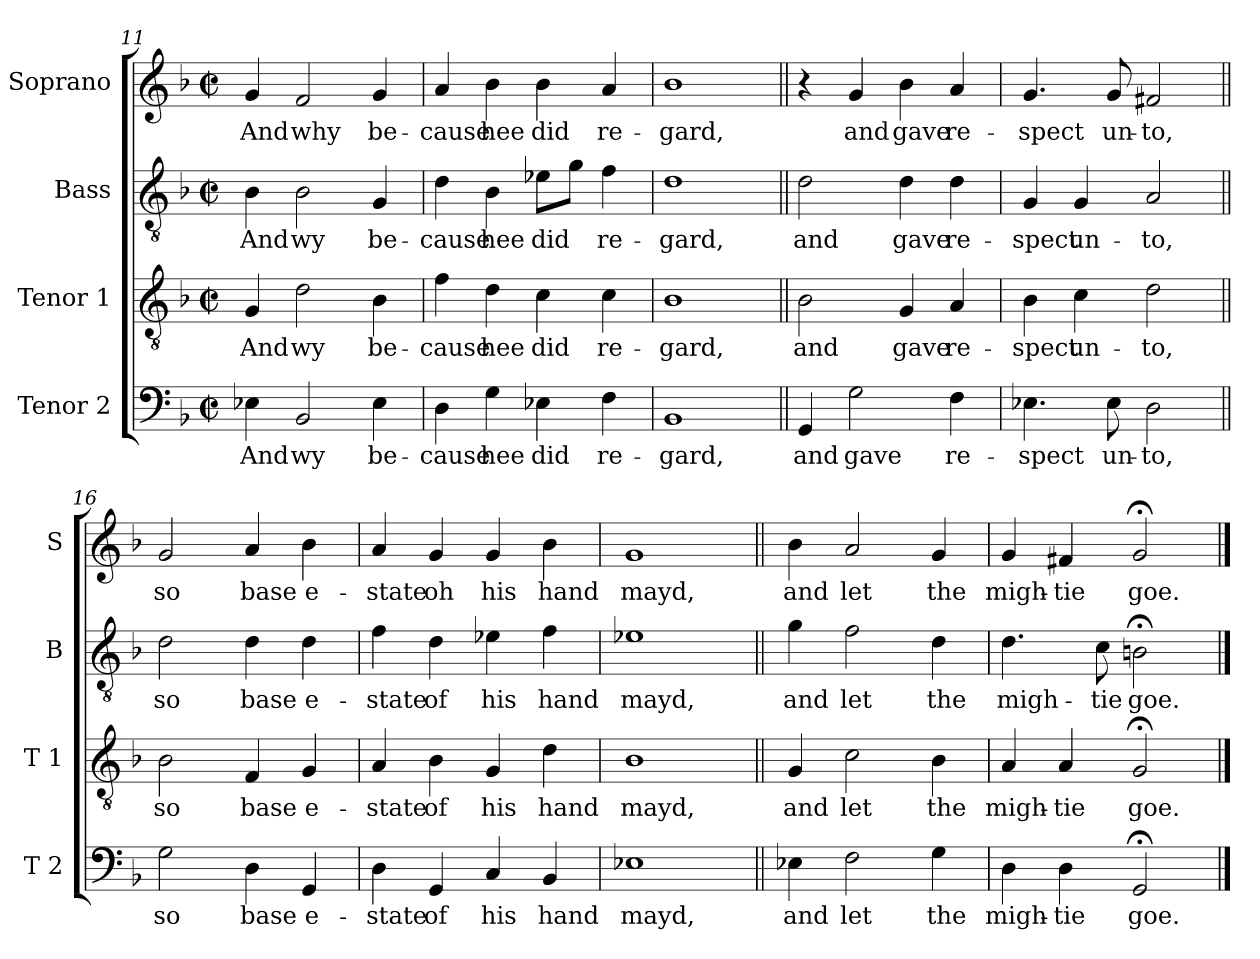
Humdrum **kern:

**kern	**text	**kern	**text	**kern	**text	**kern	**text
*part4	*part4	*part3	*part3	*part2	*part2	*part1	*part1
*staff4	*staff4	*staff3	*staff3	*staff2	*staff2	*staff1	*staff1
*I"Tenor 2	*	*I"Tenor 1	*	*I"Bass	*	*I"Soprano	*
*I'T 2	*	*I'T 1	*	*I'B	*	*I'S	*
!!LO:LB:g=z
*clefF4	*	*clefGv2	*	*clefGv2	*	*clefG2	*
*k[b-]	*	*k[b-]	*	*k[b-]	*	*k[b-]	*
*M2/2	*	*M2/2	*	*M2/2	*	*M2/2	*
*met(c|)	*	*met(c|)	*	*met(c|)	*	*met(c|)	*
=11	=11	=11	=11	=11	=11	=11	=11
!	!LO:LY:b	!	!LO:LY:b	!	!LO:LY:b	!	!LO:LY:b
4E-X\	And	4G/	And	4B-\	And	4g/	And
!	!LO:LY:b	!	!LO:LY:b	!	!LO:LY:b	!	!LO:LY:b
2BB-/	wy	2d\	wy	2B-\	wy	2f/	why
!	!LO:LY:b	!	!LO:LY:b	!	!LO:LY:b	!	!LO:LY:b
4E-\	be-	4B-\	be-	4G/	be-	4g/	be-
=12	=12	=12	=12	=12	=12	=12	=12
!	!LO:LY:b	!	!LO:LY:b	!	!LO:LY:b	!	!LO:LY:b
4D\	-cause	4f\	-cause	4d\	-cause	4a/	-cause
!	!LO:LY:b	!	!LO:LY:b	!	!LO:LY:b	!	!LO:LY:b
4G\	hee	4d\	hee	4B-\	hee	4b-\	hee
!	!LO:LY:b	!	!LO:LY:b	!	!LO:LY:b	!	!LO:LY:b
4E-X\	did	4c\	did	8e-XL	did	4b-\	did
.	.	.	.	8gJ	.	.	.
!	!LO:LY:b	!	!LO:LY:b	!	!LO:LY:b	!	!LO:LY:b
4F\	re-	4c\	re-	4f\	re-	4a/	re-
=13	=13	=13	=13	=13	=13	=13	=13
!	!LO:LY:b	!	!LO:LY:b	!	!LO:LY:b	!	!LO:LY:b
1BB-	-gard,	1B-	-gard,	1d	-gard,	1b-	-gard,
=14||	=14||	=14||	=14||	=14||	=14||	=14||	=14||
!	!LO:LY:b	!	!LO:LY:b	!	!LO:LY:b	!	!
4GG/	and	2B-\	and	2d\	and	4r	.
!	!LO:LY:b	!	!	!	!	!	!LO:LY:b
2G\	gave	.	.	.	.	4g/	and
!	!	!	!LO:LY:b	!	!LO:LY:b	!	!LO:LY:b
.	.	4G/	gave	4d\	gave	4b-\	gave
!	!LO:LY:b	!	!LO:LY:b	!	!LO:LY:b	!	!LO:LY:b
4F\	re-	4A/	re-	4d\	re-	4a/	re-
=15	=15	=15	=15	=15	=15	=15	=15
!	!LO:LY:b	!	!LO:LY:b	!	!LO:LY:b	!	!LO:LY:b
4.E-X\	-spect	4B-\	-spect	4G/	-spect	4.g/	-spect
!	!	!	!LO:LY:b	!	!LO:LY:b	!	!
.	.	4c\	un-	4G/	un-	.	.
!	!LO:LY:b	!	!	!	!	!	!LO:LY:b
8E-\	un-	.	.	.	.	8g/	un-
!	!LO:LY:b	!	!LO:LY:b	!	!LO:LY:b	!	!LO:LY:b
2D\	-to,	2d\	-to,	2A/	-to,	2f#X/	-to,
!!LO:PB:g=z
=16||	=16||	=16||	=16||	=16||	=16||	=16||	=16||
!	!LO:LY:b	!	!LO:LY:b	!	!LO:LY:b	!	!LO:LY:b
2G\	so	2B-\	so	2d\	so	2g/	so
!	!LO:LY:b	!	!LO:LY:b	!	!LO:LY:b	!	!LO:LY:b
4D\	base	4F/	base	4d\	base	4a/	base
!	!LO:LY:b	!	!LO:LY:b	!	!LO:LY:b	!	!LO:LY:b
4GG/	e-	4G/	e-	4d\	e-	4b-\	e-
=17	=17	=17	=17	=17	=17	=17	=17
!	!LO:LY:b	!	!LO:LY:b	!	!LO:LY:b	!	!LO:LY:b
4D\	-state	4A/	-state	4f\	-state	4a/	-state
!	!LO:LY:b	!	!LO:LY:b	!	!LO:LY:b	!	!LO:LY:b
4GG/	of	4B-\	of	4d\	of	4g/	oh
!	!LO:LY:b	!	!LO:LY:b	!	!LO:LY:b	!	!LO:LY:b
4C/	his	4G/	his	4e-X\	his	4g/	his
!	!LO:LY:b	!	!LO:LY:b	!	!LO:LY:b	!	!LO:LY:b
4BB-/	hand	4d\	hand	4f\	hand	4b-\	hand
=18	=18	=18	=18	=18	=18	=18	=18
!	!LO:LY:b	!	!LO:LY:b	!	!LO:LY:b	!	!LO:LY:b
1E-X	mayd,	1B-	mayd,	1e-X	mayd,	1g	mayd,
=19||	=19||	=19||	=19||	=19||	=19||	=19||	=19||
!	!LO:LY:b	!	!LO:LY:b	!	!LO:LY:b	!	!LO:LY:b
4E-X\	and	4G/	and	4g\	and	4b-\	and
!	!LO:LY:b	!	!LO:LY:b	!	!LO:LY:b	!	!LO:LY:b
2F\	let	2c\	let	2f\	let	2a/	let
!	!LO:LY:b	!	!LO:LY:b	!	!LO:LY:b	!	!LO:LY:b
4G\	the	4B-\	the	4d\	the	4g/	the
=20	=20	=20	=20	=20	=20	=20	=20
!	!LO:LY:b	!	!LO:LY:b	!	!LO:LY:b	!	!LO:LY:b
4D\	migh-	4A/	migh-	4.d\	migh-	4g/	migh-
!	!LO:LY:b	!	!LO:LY:b	!	!	!	!LO:LY:b
4D\	-tie	4A/	-tie	.	.	4f#X/	-tie
!	!	!	!	!	!LO:LY:b	!	!
.	.	.	.	8c\	-tie	.	.
!	!LO:LY:b	!	!LO:LY:b	!	!LO:LY:b	!	!LO:LY:b
2GG;</	goe.	2G;</	goe.	2Bn;<\	goe.	2g;</	goe.
==	==	==	==	==	==	==	==
*-	*-	*-	*-	*-	*-	*-	*-
